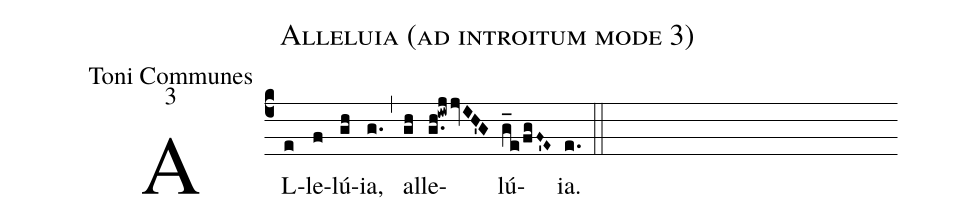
name:Alleluia (ad introitum mode 3);
office-part:Toni Communes;
mode:3;
%%
(c4) AL(e)le(f)lú(gh)ia,(g.) (,) al(gh)le(g.h!iwjjvIH'G)lú(g_e!/fgF~'E~)ia.(e.) (::)
